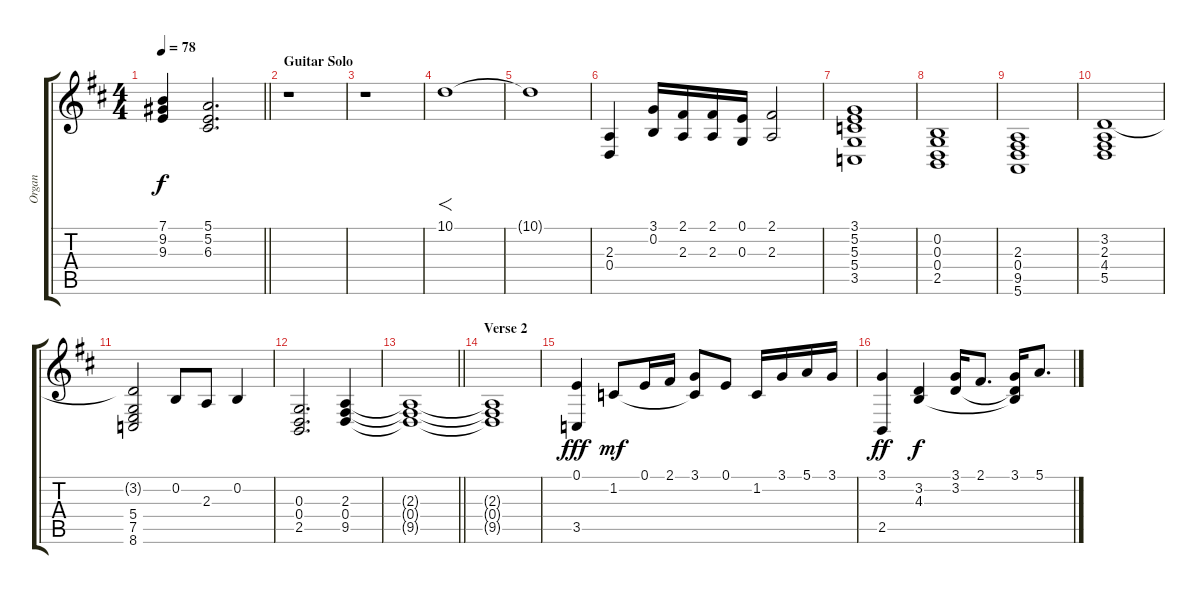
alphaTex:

\track ("Organ" "Organ") {instrument drawbarorgan}
\staff {score tabs}
\tuning (E4 B3 G3 D3 A2 E2) {hide}
\ts (4 4)
\tempo 78
\clef g2
\barLineRight lightlight
\ks d
(7.1{t} 9.2 9.3).4{dy f} (5.1 5.2 6.3).2{d} |
\section ("" "Guitar Solo")
r.1 |
r.1 |
10.1.1{f} |
10.1{t}.1 |
(2.3 0.4).4 (3.1 0.2).16 (2.1 2.3).16 (2.1 2.3).16 (0.1 0.3).16 (2.1 2.3).2 |
(3.1 5.2 5.3 5.4 3.5).1 |
(0.2 0.3 0.4 2.5).1 |
(2.3 0.4 9.5 5.6).1 |
(3.2 2.3 4.4 5.5).1 |
(3.2{t} 5.4 7.5 8.6).2 0.2.8 2.3.8 0.2.4 |
(0.3 0.4 2.5).2{d} (2.3 0.4 9.5).4 |
\barLineRight lightlight
(2.3{t} 0.4{t} 9.5{t}).1 |
\section ("" "Verse 2")
(2.3{t} 0.4{t} 9.5{t}).1 |
(0.1 3.5).4{dy fff} 1.2.8{dy mf} 0.1.16 2.1.16 (3.1 1.2{t}).8 0.1.8 1.2.16 3.1.16 5.1.16 3.1.16 |
(3.1 2.5).4{dy ff} (3.2 4.3).4{dy f} (3.1 3.2).16 2.1.8{d} (3.1 3.2{t} 4.3{t}).16 5.1.8{d}
